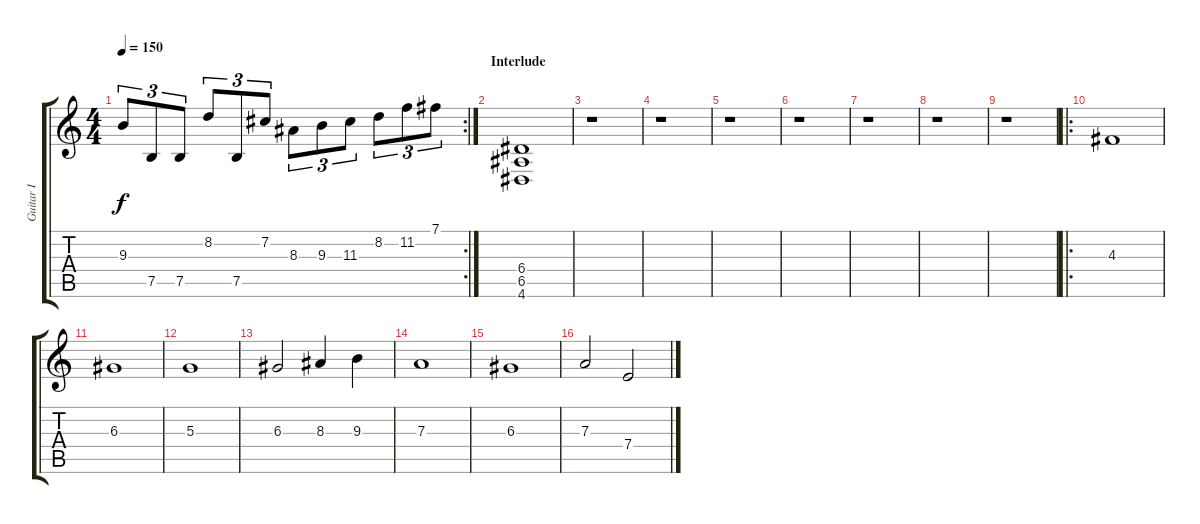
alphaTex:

\track ("Guitar I" "Guitar I") {instrument distortionguitar}
\staff {score tabs}
\tuning (B3 Gb3 D3 A2 E2 B1) {hide}
\rc 2
\ts (4 4)
\tempo 150
\clef g2
\ks c
9.3.8{tu (3 2) dy f} 7.5.8{tu (3 2)} 7.5.8{tu (3 2)} 8.2.8{tu (3 2)} 7.5.8{tu (3 2)} 7.2.8{tu (3 2)} 8.3.8{tu (3 2)} 9.3.8{tu (3 2)} 11.3.8{tu (3 2)} 8.2.8{tu (3 2)} 11.2.8{tu (3 2)} 7.1.8{tu (3 2)} |
\section ("" "Interlude")
(6.4 6.5 4.6).1 |
r.1 |
r.1 |
r.1 |
r.1 |
r.1 |
r.1 |
r.1 |
\ro
4.3.1 |
6.3.1 |
5.3.1 |
6.3.2 8.3.4 9.3.4 |
7.3.1 |
6.3.1 |
7.3.2 7.4.2
